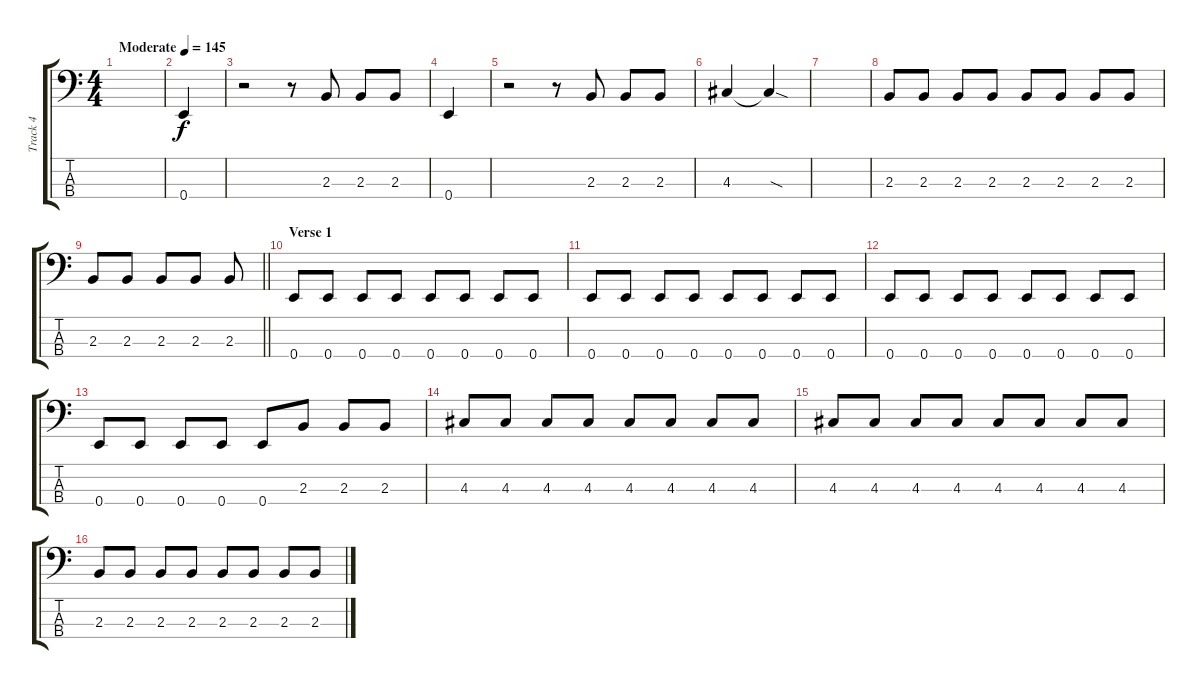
\track ("Track 4" "Track 4") {instrument electricbassfinger}
\staff {score tabs}
\tuning (G2 D2 A1 E1) {hide}
\ts (4 4)
\tempo (145 "Moderate")
\clef f4
\ks c
|
0.4.4 |
r.2 r.8 2.3.8 2.3.8 2.3.8 |
0.4.4 |
r.2 r.8 2.3.8 2.3.8 2.3.8 |
4.3.4 4.3{sod t}.4 |
|
2.3.8 2.3.8 2.3.8 2.3.8 2.3.8 2.3.8 2.3.8 2.3.8 |
\barLineRight lightlight
2.3.8 2.3.8 2.3.8 2.3.8 2.3.8 |
\section ("" "Verse 1")
0.4.8 0.4.8 0.4.8 0.4.8 0.4.8 0.4.8 0.4.8 0.4.8 |
0.4.8 0.4.8 0.4.8 0.4.8 0.4.8 0.4.8 0.4.8 0.4.8 |
0.4.8 0.4.8 0.4.8 0.4.8 0.4.8 0.4.8 0.4.8 0.4.8 |
0.4.8 0.4.8 0.4.8 0.4.8 0.4.8 2.3.8 2.3.8 2.3.8 |
4.3.8 4.3.8 4.3.8 4.3.8 4.3.8 4.3.8 4.3.8 4.3.8 |
4.3.8 4.3.8 4.3.8 4.3.8 4.3.8 4.3.8 4.3.8 4.3.8 |
2.3.8 2.3.8 2.3.8 2.3.8 2.3.8 2.3.8 2.3.8 2.3.8
